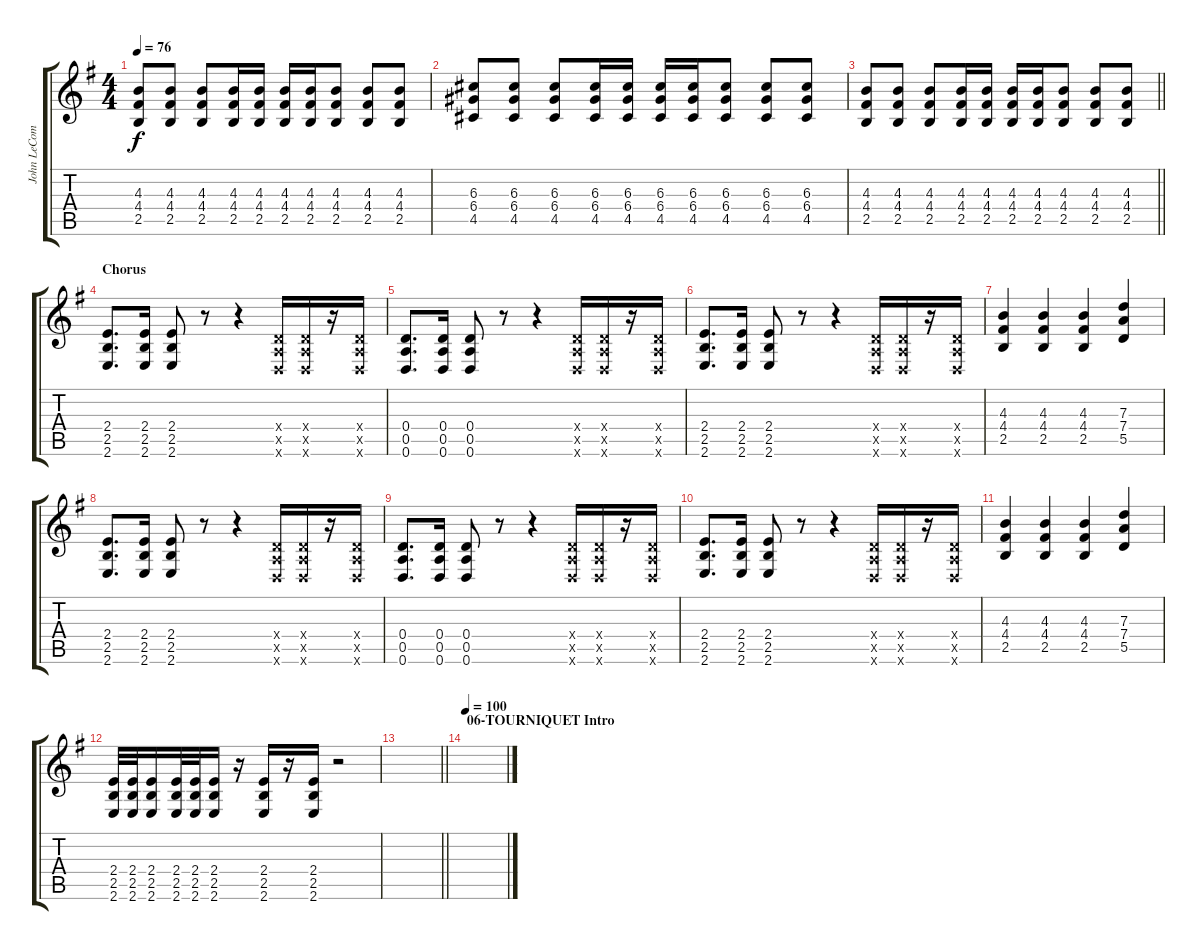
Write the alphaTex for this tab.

\track ("John LeCompt RULES!!!!" "John LeCom") {instrument distortionguitar}
\staff {score tabs}
\tuning (E4 B3 G3 D3 A2 D2) {hide}
\ts (4 4)
\tempo 76
\clef g2
\ks g
(4.3 4.4 2.5).8{dy f} (4.3 4.4 2.5).8 (4.3 4.4 2.5).8 (4.3 4.4 2.5).16 (4.3 4.4 2.5).16 (4.3 4.4 2.5).16 (4.3 4.4 2.5).16 (4.3 4.4 2.5).8 (4.3 4.4 2.5).8 (4.3 4.4 2.5).8 |
(6.3 6.4 4.5).8 (6.3 6.4 4.5).8 (6.3 6.4 4.5).8 (6.3 6.4 4.5).16 (6.3 6.4 4.5).16 (6.3 6.4 4.5).16 (6.3 6.4 4.5).16 (6.3 6.4 4.5).8 (6.3 6.4 4.5).8 (6.3 6.4 4.5).8 |
\barLineRight lightlight
(4.3 4.4 2.5).8 (4.3 4.4 2.5).8 (4.3 4.4 2.5).8 (4.3 4.4 2.5).16 (4.3 4.4 2.5).16 (4.3 4.4 2.5).16 (4.3 4.4 2.5).16 (4.3 4.4 2.5).8 (4.3 4.4 2.5).8 (4.3 4.4 2.5).8 |
\section ("" "Chorus")
(2.4 2.5 2.6).8{d} (2.4 2.5 2.6).16 (2.4 2.5 2.6).8 r.8 r.4 (0.4{x} 0.5{x} 0.6{x}).16 (0.4{x} 0.5{x} 0.6{x}).16 r.16 (0.4{x} 0.5{x} 0.6{x}).16 |
(0.4 0.5 0.6).8{d} (0.4 0.5 0.6).16 (0.4 0.5 0.6).8 r.8 r.4 (0.4{x} 0.5{x} 0.6{x}).16 (0.4{x} 0.5{x} 0.6{x}).16 r.16 (0.4{x} 0.5{x} 0.6{x}).16 |
(2.4 2.5 2.6).8{d} (2.4 2.5 2.6).16 (2.4 2.5 2.6).8 r.8 r.4 (0.4{x} 0.5{x} 0.6{x}).16 (0.4{x} 0.5{x} 0.6{x}).16 r.16 (0.4{x} 0.5{x} 0.6{x}).16 |
(4.3 4.4 2.5).4 (4.3 4.4 2.5).4 (4.3 4.4 2.5).4 (7.3 7.4 5.5).4 |
(2.4 2.5 2.6).8{d} (2.4 2.5 2.6).16 (2.4 2.5 2.6).8 r.8 r.4 (0.4{x} 0.5{x} 0.6{x}).16 (0.4{x} 0.5{x} 0.6{x}).16 r.16 (0.4{x} 0.5{x} 0.6{x}).16 |
(0.4 0.5 0.6).8{d} (0.4 0.5 0.6).16 (0.4 0.5 0.6).8 r.8 r.4 (0.4{x} 0.5{x} 0.6{x}).16 (0.4{x} 0.5{x} 0.6{x}).16 r.16 (0.4{x} 0.5{x} 0.6{x}).16 |
(2.4 2.5 2.6).8{d} (2.4 2.5 2.6).16 (2.4 2.5 2.6).8 r.8 r.4 (0.4{x} 0.5{x} 0.6{x}).16 (0.4{x} 0.5{x} 0.6{x}).16 r.16 (0.4{x} 0.5{x} 0.6{x}).16 |
(4.3 4.4 2.5).4 (4.3 4.4 2.5).4 (4.3 4.4 2.5).4 (7.3 7.4 5.5).4 |
(2.4 2.5 2.6).32 (2.4 2.5 2.6).32 (2.4 2.5 2.6).16 (2.4 2.5 2.6).32 (2.4 2.5 2.6).32 (2.4 2.5 2.6).16 r.16 (2.4 2.5 2.6).16 r.16 (2.4 2.5 2.6).16 r.2 |
\barLineRight lightlight
|
\section ("" "06-TOURNIQUET Intro")
\tempo 100
